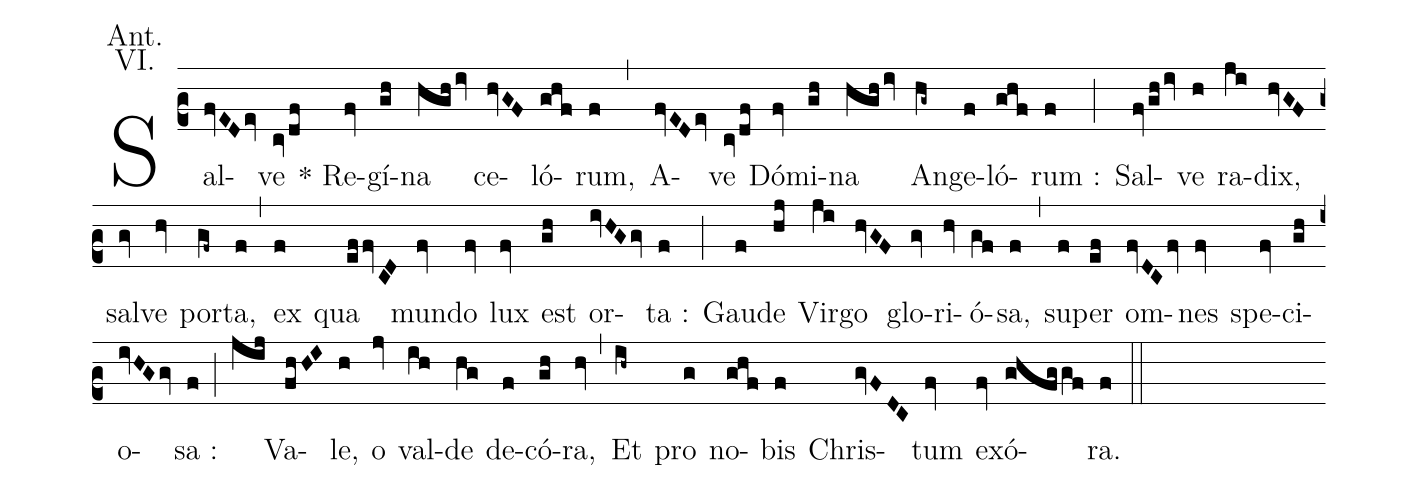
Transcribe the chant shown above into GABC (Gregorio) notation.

annotation: Ant.;
annotation: VI.;
%%
(c2) Sal(fvEDev)ve(cvdf) * Re(fv)gí(gh)na(hghiv) ce(hvGF)ló(ghf)rum,(f) (,)
A(fvEDev)ve(cvdf) Dó(fv)mi(gh)na(hghiv) An(hg~)ge(f)ló(ghf)rum :(f) (;)
Sal(fvghiv)ve(h) ra(ji)dix,(hvGF) sal(gv)ve(hv) por(gf~)ta,(f) (,)
ex(f) qua(effvCD) mun(fv)do(fv) lux(fv) est(gh) or(ivHGgv)ta :(f) (;)
Gau(f)de(hj) Vir(ji)go(hvGF) glo(gv)ri(hv)ó(gf)sa,(f) (,)
su(f)per(ef) om(fvDCfv)nes(fv) spe(fv)ci(gh)o(ivHGgv)sa :(f) (;)
(jij) Va(fhHI)le,(h) o(jv) val(ih)de(hg) de(f)có(gh)ra,(hv) (,)
Et(ih~) pro(g) no(ghf)bis(f) Chris(gvFDC)tum(fv) ex(fv)ó(ghfggf)ra.(f) (::)
